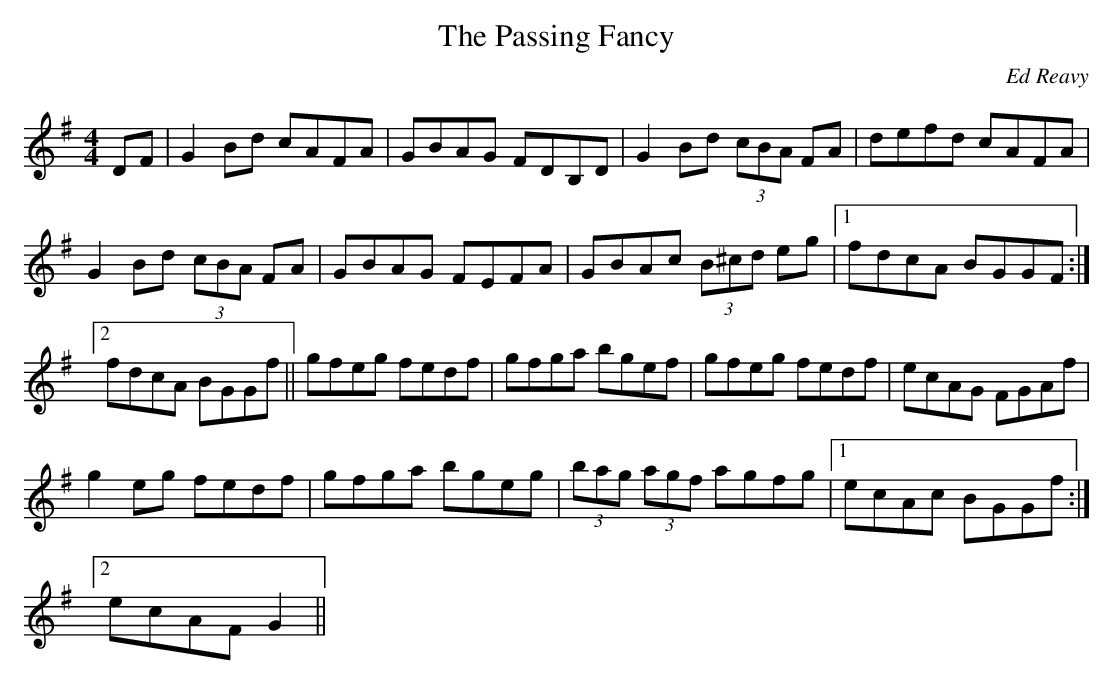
X:1
T:The Passing Fancy
C:Ed Reavy
M:4/4
L:1/8
K:G
DF|G2 Bd cAFA|GBAG FDB,D|G2 Bd (3cBA FA|defd cAFA|
G2 Bd (3cBA FA|GBAG FEFA|GBAc (3B^cd eg|1fdcA BGGF:|
[2fdcA BGGf||gfeg fedf|gfga bgef|gfeg fedf|ecAG FGAf|
g2 eg fedf|gfga bgeg|(3bag (3agf agfg|1ecAc BGGf:|
[2ecAF G2||
